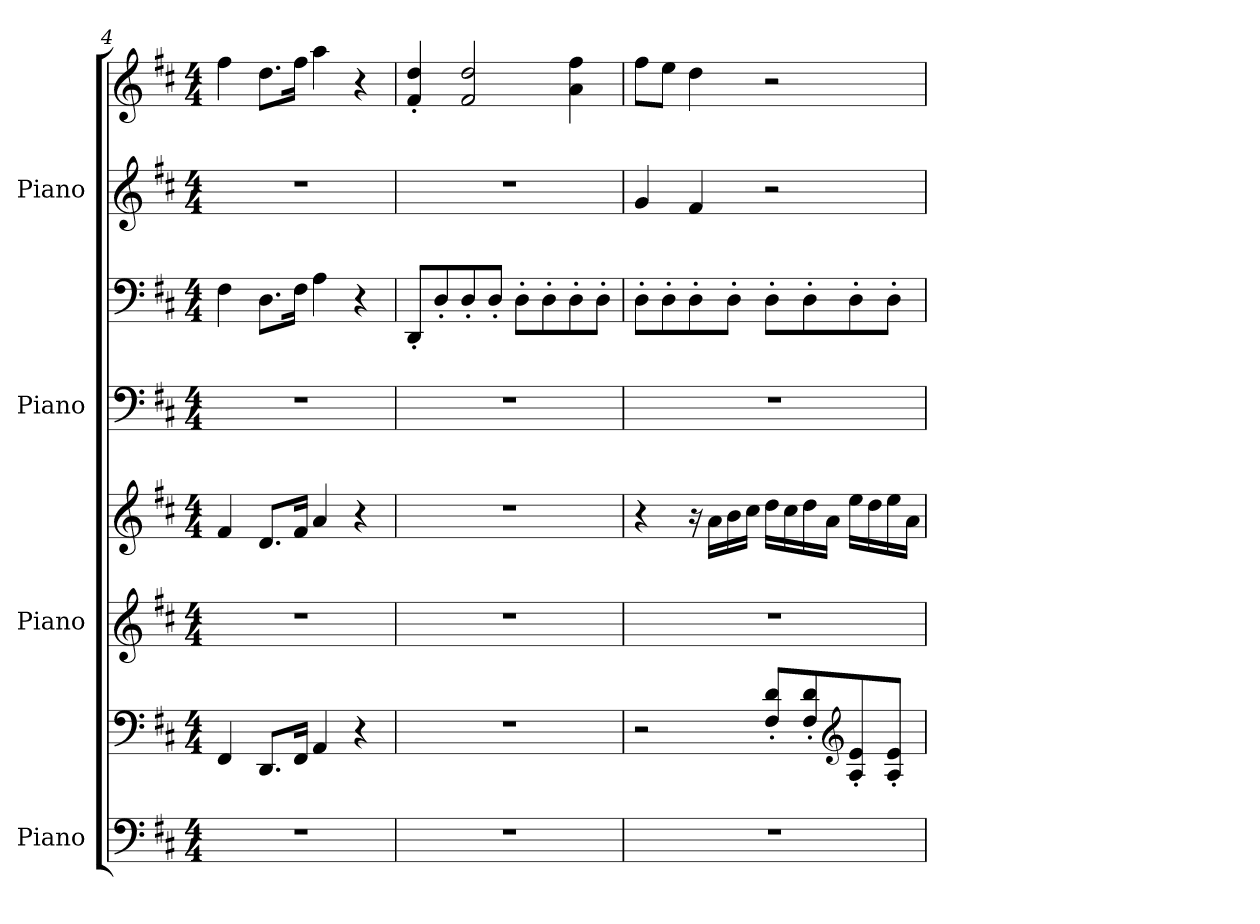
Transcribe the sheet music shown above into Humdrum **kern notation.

**kern	**kern	**kern	**kern	**kern	**kern	**kern	**kern
*part4	*part4	*part3	*part3	*part2	*part2	*part1	*part1
*staff8	*staff7	*staff6	*staff5	*staff4	*staff3	*staff2	*staff1
*I"Piano	*	*I"Piano	*	*I"Piano	*	*I"Piano	*
*I'Pno.	*	*I'Pno.	*	*I'Pno.	*	*I'Pno.	*
!!LO:PB:g=z
*clefF4	*clefF4	*clefG2	*clefG2	*clefF4	*clefF4	*clefG2	*clefG2
*k[f#c#]	*k[f#c#]	*k[f#c#]	*k[f#c#]	*k[f#c#]	*k[f#c#]	*k[f#c#]	*k[f#c#]
*M4/4	*M4/4	*M4/4	*M4/4	*M4/4	*M4/4	*M4/4	*M4/4
=4	=4	=4	=4	=4	=4	=4	=4
1r	4FF#/	1r	4f#/	1r	4F#\	1r	4ff#\
.	8.DD/L	.	8.d/L	.	8.D\L	.	8.dd\L
.	16FF#/Jk	.	16f#/Jk	.	16F#\Jk	.	16ff#\Jk
.	4AA/	.	4a/	.	4A\	.	4aa\
.	4r	.	4r	.	4r	.	4r
=5	=5	=5	=5	=5	=5	=5	=5
1r	1r	1r	1r	1r	8DD'/L	1r	4f#/' 4dd/'
.	.	.	.	.	8D'/	.	.
.	.	.	.	.	8D'/	.	2f#/ 2dd/
.	.	.	.	.	8D'/J	.	.
.	.	.	.	.	8D'\L	.	.
.	.	.	.	.	8D'\	.	.
.	.	.	.	.	8D'\	.	4a\ 4ff#\
.	.	.	.	.	8D'\J	.	.
=6	=6	=6	=6	=6	=6	=6	=6
1r	2r	1r	4r	1r	8D'\L	4g/	8ff#\L
.	.	.	.	.	8D'\	.	8ee\J
.	.	.	16r	.	8D'\	4f#/	4dd\
.	.	.	16a\LL	.	.	.	.
.	.	.	16b\	.	8D'\J	.	.
.	.	.	16cc#\JJ	.	.	.	.
.	8F#/' 8d/'L	.	16dd\LL	.	8D'\L	2r	2r
.	.	.	16cc#\	.	.	.	.
.	8F#/' 8d/'	.	16dd\	.	8D'\	.	.
.	.	.	16a\JJ	.	.	.	.
*	*clefG2	*	*	*	*	*	*
.	8A/' 8e/'	.	16ee\LL	.	8D'\	.	.
.	.	.	16dd\	.	.	.	.
.	8A/' 8e/'J	.	16ee\	.	8D'\J	.	.
.	.	.	16a\JJ	.	.	.	.
=	=	=	=	=	=	=	=
*-	*-	*-	*-	*-	*-	*-	*-
